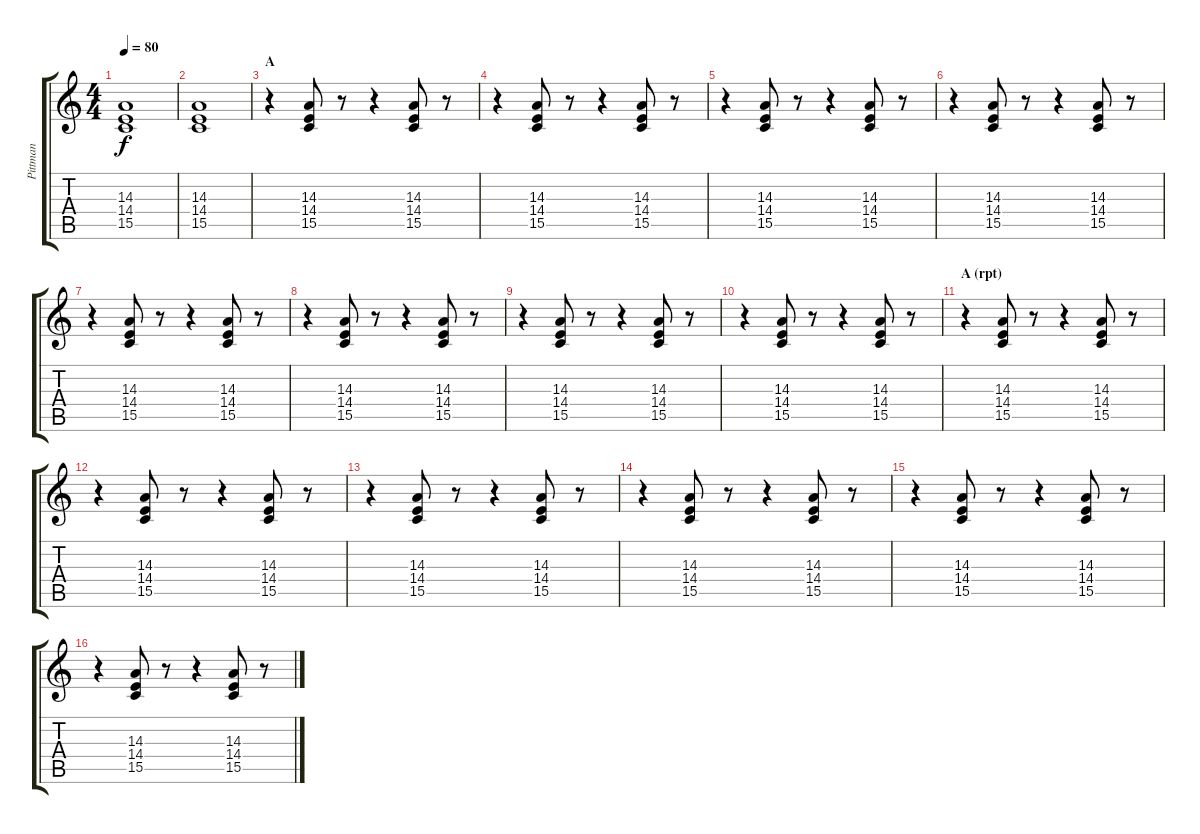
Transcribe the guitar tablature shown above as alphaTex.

\track ("Pittman" "Pittman") {instrument stringensemble1}
\staff {score tabs}
\tuning (E4 B3 G3 D3 A2 E2) {hide}
\ts (4 4)
\tempo 80
\clef g2
\ks c
(14.3 14.4 15.5).1{dy f volume 13} |
(14.3 14.4 15.5).1 |
\section ("" "A")
r.4 (14.3 14.4 15.5).8 r.8 r.4 (14.3 14.4 15.5).8 r.8 |
r.4 (14.3 14.4 15.5).8 r.8 r.4 (14.3 14.4 15.5).8 r.8 |
r.4 (14.3 14.4 15.5).8 r.8 r.4 (14.3 14.4 15.5).8 r.8 |
r.4 (14.3 14.4 15.5).8 r.8 r.4 (14.3 14.4 15.5).8 r.8 |
r.4 (14.3 14.4 15.5).8 r.8 r.4 (14.3 14.4 15.5).8 r.8 |
r.4 (14.3 14.4 15.5).8 r.8 r.4 (14.3 14.4 15.5).8 r.8 |
r.4 (14.3 14.4 15.5).8 r.8 r.4 (14.3 14.4 15.5).8 r.8 |
r.4 (14.3 14.4 15.5).8 r.8 r.4 (14.3 14.4 15.5).8 r.8 |
\section ("" "A (rpt)")
r.4 (14.3 14.4 15.5).8 r.8 r.4 (14.3 14.4 15.5).8 r.8 |
r.4 (14.3 14.4 15.5).8 r.8 r.4 (14.3 14.4 15.5).8 r.8 |
r.4 (14.3 14.4 15.5).8 r.8 r.4 (14.3 14.4 15.5).8 r.8 |
r.4 (14.3 14.4 15.5).8 r.8 r.4 (14.3 14.4 15.5).8 r.8 |
r.4 (14.3 14.4 15.5).8 r.8 r.4 (14.3 14.4 15.5).8 r.8 |
r.4 (14.3 14.4 15.5).8 r.8 r.4 (14.3 14.4 15.5).8 r.8
